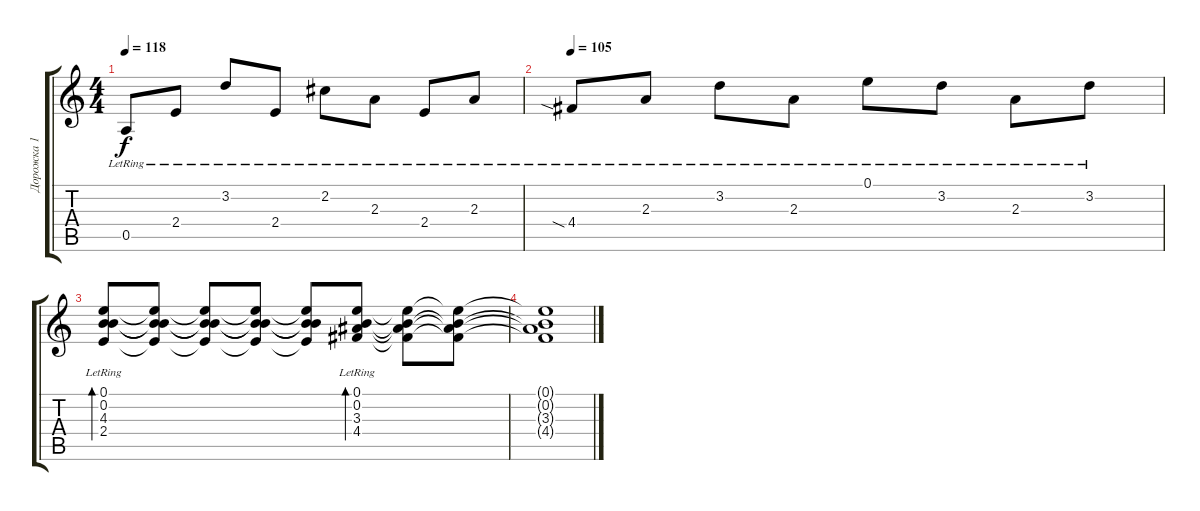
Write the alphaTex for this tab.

\track ("Дорожка 1" "Дорожка 1") {instrument acousticguitarnylon}
\staff {score tabs}
\tuning (E4 B3 G3 D3 A2 E2) {hide}
\ts (4 4)
\tempo 118
\clef g2
\ks c
0.5{lr}.8{dy f} 2.4{lr}.8 3.2{lr}.8 2.4{lr}.8 2.2{lr}.8 2.3{lr}.8 2.4{lr}.8 2.3{lr}.8 |
\tempo 105
4.4{sia lr}.8 2.3{lr}.8 3.2{lr}.8 2.3{lr}.8 0.1{lr}.8 3.2{lr}.8 2.3{lr}.8 3.2{lr}.8 |
(0.1{lr} 0.2{lr} 4.3{lr} 2.4{lr}).8{bd 60} (0.1{t} 0.2{t} 4.3{t} 2.4{t}).8 (0.1{t} 0.2{t} 4.3{t} 2.4{t}).8 (0.1{t} 0.2{t} 4.3{t} 2.4{t}).8 (0.1{t} 0.2{t} 4.3{t} 2.4{t}).8 (0.1{lr} 0.2{lr} 3.3{lr} 4.4{lr}).8{bd 60} (0.1{t} 0.2{t} 3.3{t} 4.4{t}).8 (0.1{t} 0.2{t} 3.3{t} 4.4{t}).8 |
(0.1{t} 0.2{t} 3.3{t} 4.4{t}).1
